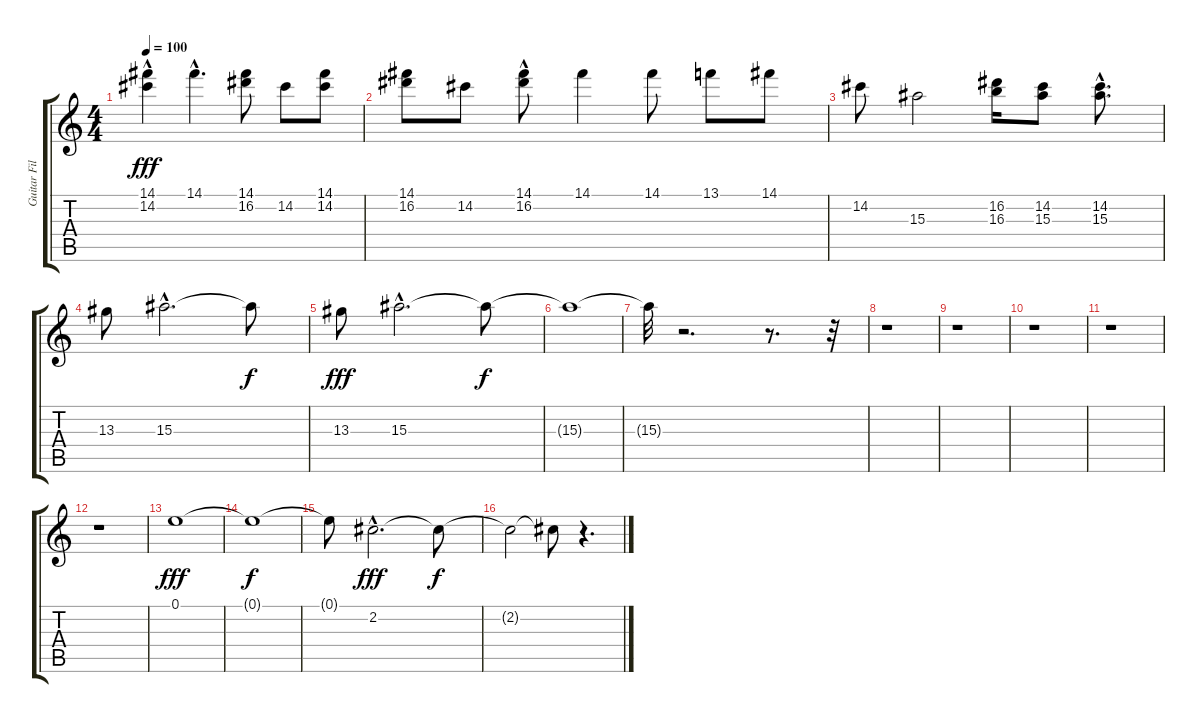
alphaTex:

\track ("Guitar Fills" "Guitar Fil") {instrument electricguitarjazz}
\staff {score tabs}
\tuning (E4 B3 G3 D3 A2 E2) {hide}
\ts (4 4)
\tempo 100
\clef g2
\ks c
(14.1 14.2{hac}).4{dy fff} 14.1{hac}.4{d} (14.1 16.2).8 14.2.8 (14.1 14.2).8 |
(14.1 16.2).8 14.2.8 (14.1 16.2{hac}).8 14.1.4 14.1.8 13.1.8 14.1.8 |
14.2.8 15.3.2 (16.2 16.3).16 (14.2 15.3).8 (14.2{hac} 15.3{hac}).8{d} |
13.3.8 15.3{hac}.2{d} 15.3{t}.8{dy f} |
13.3.8{dy fff} 15.3{hac}.2{d} 15.3{t}.8{dy f} |
15.3{t}.1 |
15.3{t}.32 r.2{d} r.8{d} r.32 |
r.1 |
r.1 |
r.1 |
r.1 |
r.1 |
0.1.1{dy fff} |
0.1{t}.1{dy f} |
0.1{t}.8 2.2{hac}.2{d dy fff} 2.2{t}.8{dy f} |
2.2{t}.2 2.2{t}.8 r.4{d}
